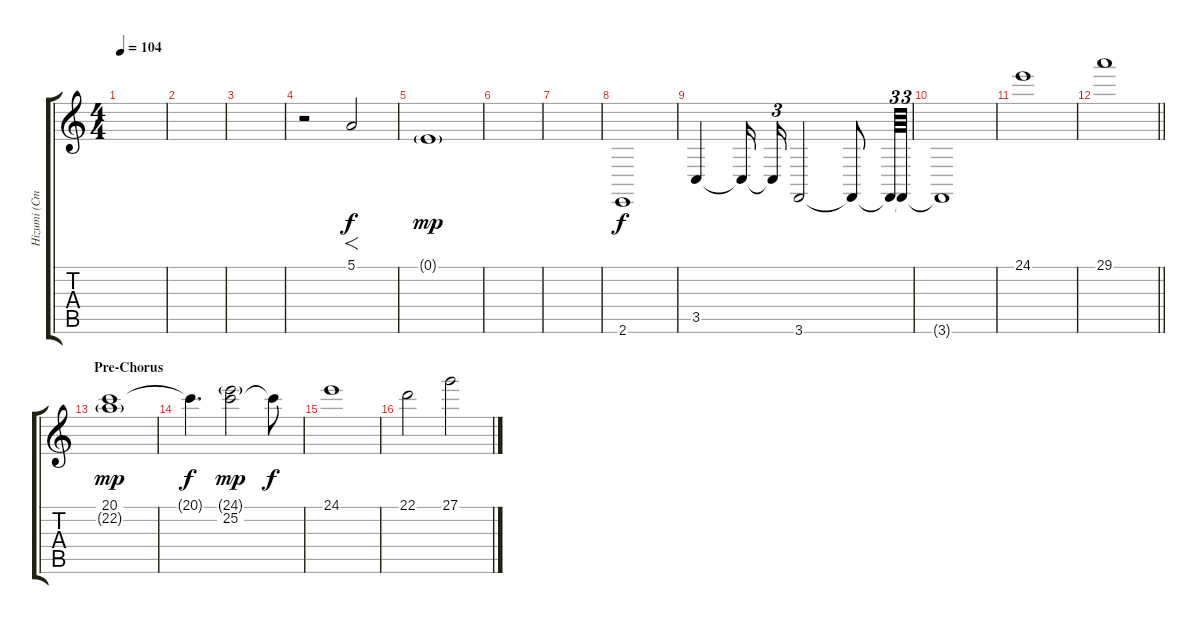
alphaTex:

\track ("Hizumi (Струнные)" "Hizumi (Ст") {instrument stringensemble2}
\staff {score tabs}
\tuning (E4 B3 G3 D3 A2 D2) {hide}
\ts (4 4)
\tempo 104
\clef g2
\ks c
|
|
|
r.2 5.1.2{f volume 8} |
0.1{g}.1{dy mp volume 2} |
|
|
2.6.1{dy f volume 2} |
3.5.4{volume 2} 3.5{t}.16{volume 2} 3.5{t}.16{tu (3 2)} 3.6.2{volume 1} 3.6{t}.8 3.6{t}.64{tu (3 2)} 3.6{t}.64{tu (3 2)} |
3.6{t}.1 |
24.1.1{volume 3} |
\barLineRight lightlight
29.1.1{volume 4} |
\section ("" "Pre-Chorus")
(20.1 22.2{g}).1{dy mp volume 12} |
20.1{t}.4{d dy f} (24.1{g} 25.2).2{dy mp} 25.2{t}.8{dy f} |
24.1.1 |
22.1.2 27.1.2
